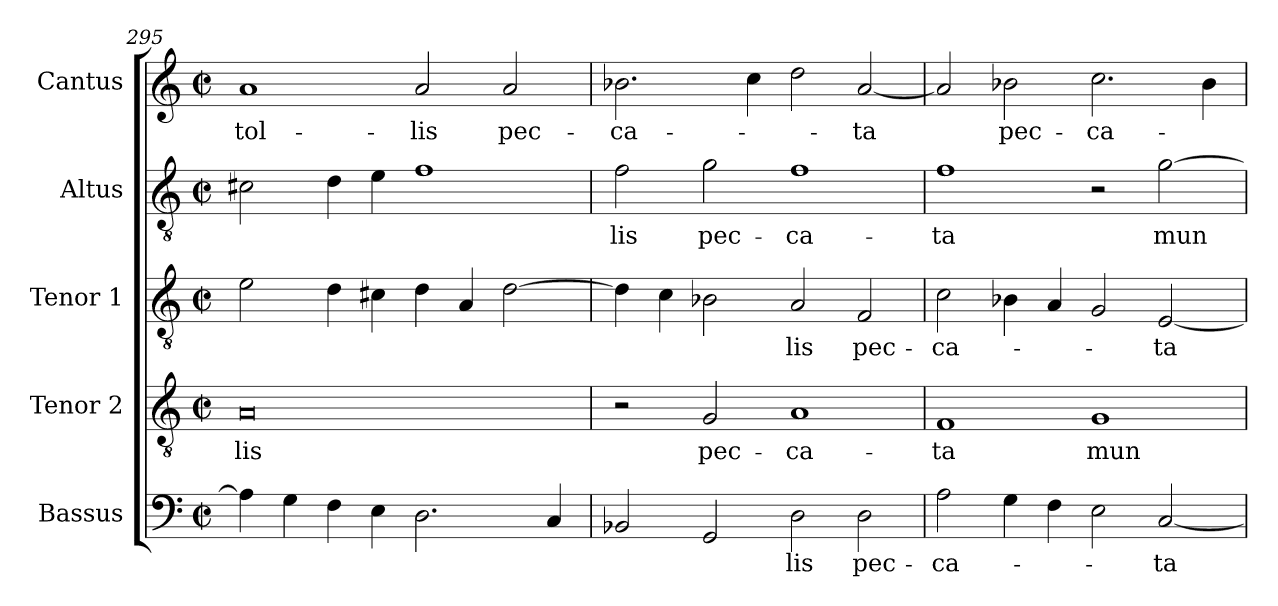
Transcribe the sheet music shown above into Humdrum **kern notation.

**kern	**text	**kern	**text	**kern	**text	**kern	**text	**kern	**text
*part5	*part5	*part4	*part4	*part3	*part3	*part2	*part2	*part1	*part1
*staff5	*staff5	*staff4	*staff4	*staff3	*staff3	*staff2	*staff2	*staff1	*staff1
*I"Bassus	*	*I"Tenor 2	*	*I"Tenor 1	*	*I"Altus	*	*I"Cantus	*
!!LO:LB:g=z
*clefF4	*	*clefGv2	*	*clefGv2	*	*clefGv2	*	*clefG2	*
*k[]	*	*k[]	*	*k[]	*	*k[]	*	*k[]	*
*C:	*	*C:	*	*C:	*	*C:	*	*C:	*
*M2/2	*	*M2/2	*	*M2/2	*	*M2/2	*	*M2/2	*
*met(c|)	*	*met(c|)	*	*met(c|)	*	*met(c|)	*	*met(c|)	*
=295	=295	=295	=295	=295	=295	=295	=295	=295	=295
!	!	!	!LO:LY:b:cj	!	!	!	!	!	!LO:LY:b:cj
4A\]	.	0A	-lis	2e\	.	2c#X\	.	1a	tol-
4G\	.	.	.	.	.	.	.	.	.
4F\	.	.	.	4d\	.	4d\	.	.	.
4E\	.	.	.	4c#X\	.	4e\	.	.	.
!	!	!	!	!	!	!	!	!	!LO:LY:b:cj
2.D\	.	.	.	4d\	.	1f	.	2a/	-lis
.	.	.	.	4A/	.	.	.	.	.
!	!	!	!	!	!	!	!	!	!LO:LY:b:cj
.	.	.	.	[>2d\	.	.	.	2a/	pec-
4C/	.	.	.	.	.	.	.	.	.
=296	=296	=296	=296	=296	=296	=296	=296	=296	=296
!	!	!	!	!	!	!	!LO:LY:b:cj	!	!LO:LY:b:cj
2BB-X/	.	2r	.	4d\]	.	2f\	-lis	2.b-X\	-ca-
.	.	.	.	4c\	.	.	.	.	.
!	!	!	!LO:LY:b:cj	!	!	!	!LO:LY:b:cj	!	!
2GG/	.	2G/	pec-	2B-X\	.	2g\	pec-	.	.
.	.	.	.	.	.	.	.	4cc\	.
!	!LO:LY:b:cj	!	!LO:LY:b:cj	!	!LO:LY:b:cj	!	!LO:LY:b:cj	!	!
2D\	-lis	1A	-ca-	2A/	-lis	1f	-ca-	2dd\	.
!	!LO:LY:b:cj	!	!	!	!LO:LY:b:cj	!	!	!	!LO:LY:b:cj
2D\	pec-	.	.	2F/	pec-	.	.	[<2a/	-ta
=297	=297	=297	=297	=297	=297	=297	=297	=297	=297
!	!LO:LY:b:cj	!	!LO:LY:b:cj	!	!LO:LY:b:cj	!	!LO:LY:b:cj	!	!
2A\	-ca-	1F	-ta	2c\	-ca-	1f	-ta	2a/]	.
!	!	!	!	!	!	!	!	!	!LO:LY:b:cj
4G\	.	.	.	4B-X\	.	.	.	2b-X\	pec-
4F\	.	.	.	4A/	.	.	.	.	.
!	!	!	!LO:LY:b:cj	!	!	!	!	!	!LO:LY:b:cj
2E\	.	1G	mun-	2G/	.	2r	.	2.cc\	-ca-
!	!LO:LY:b:cj	!	!	!	!LO:LY:b:cj	!	!LO:LY:b:cj	!	!
[<2C/	-ta	.	.	[<2E/	-ta	[>2g\	mun-	.	.
.	.	.	.	.	.	.	.	4b-\	.
=	=	=	=	=	=	=	=	=	=
*-	*-	*-	*-	*-	*-	*-	*-	*-	*-
